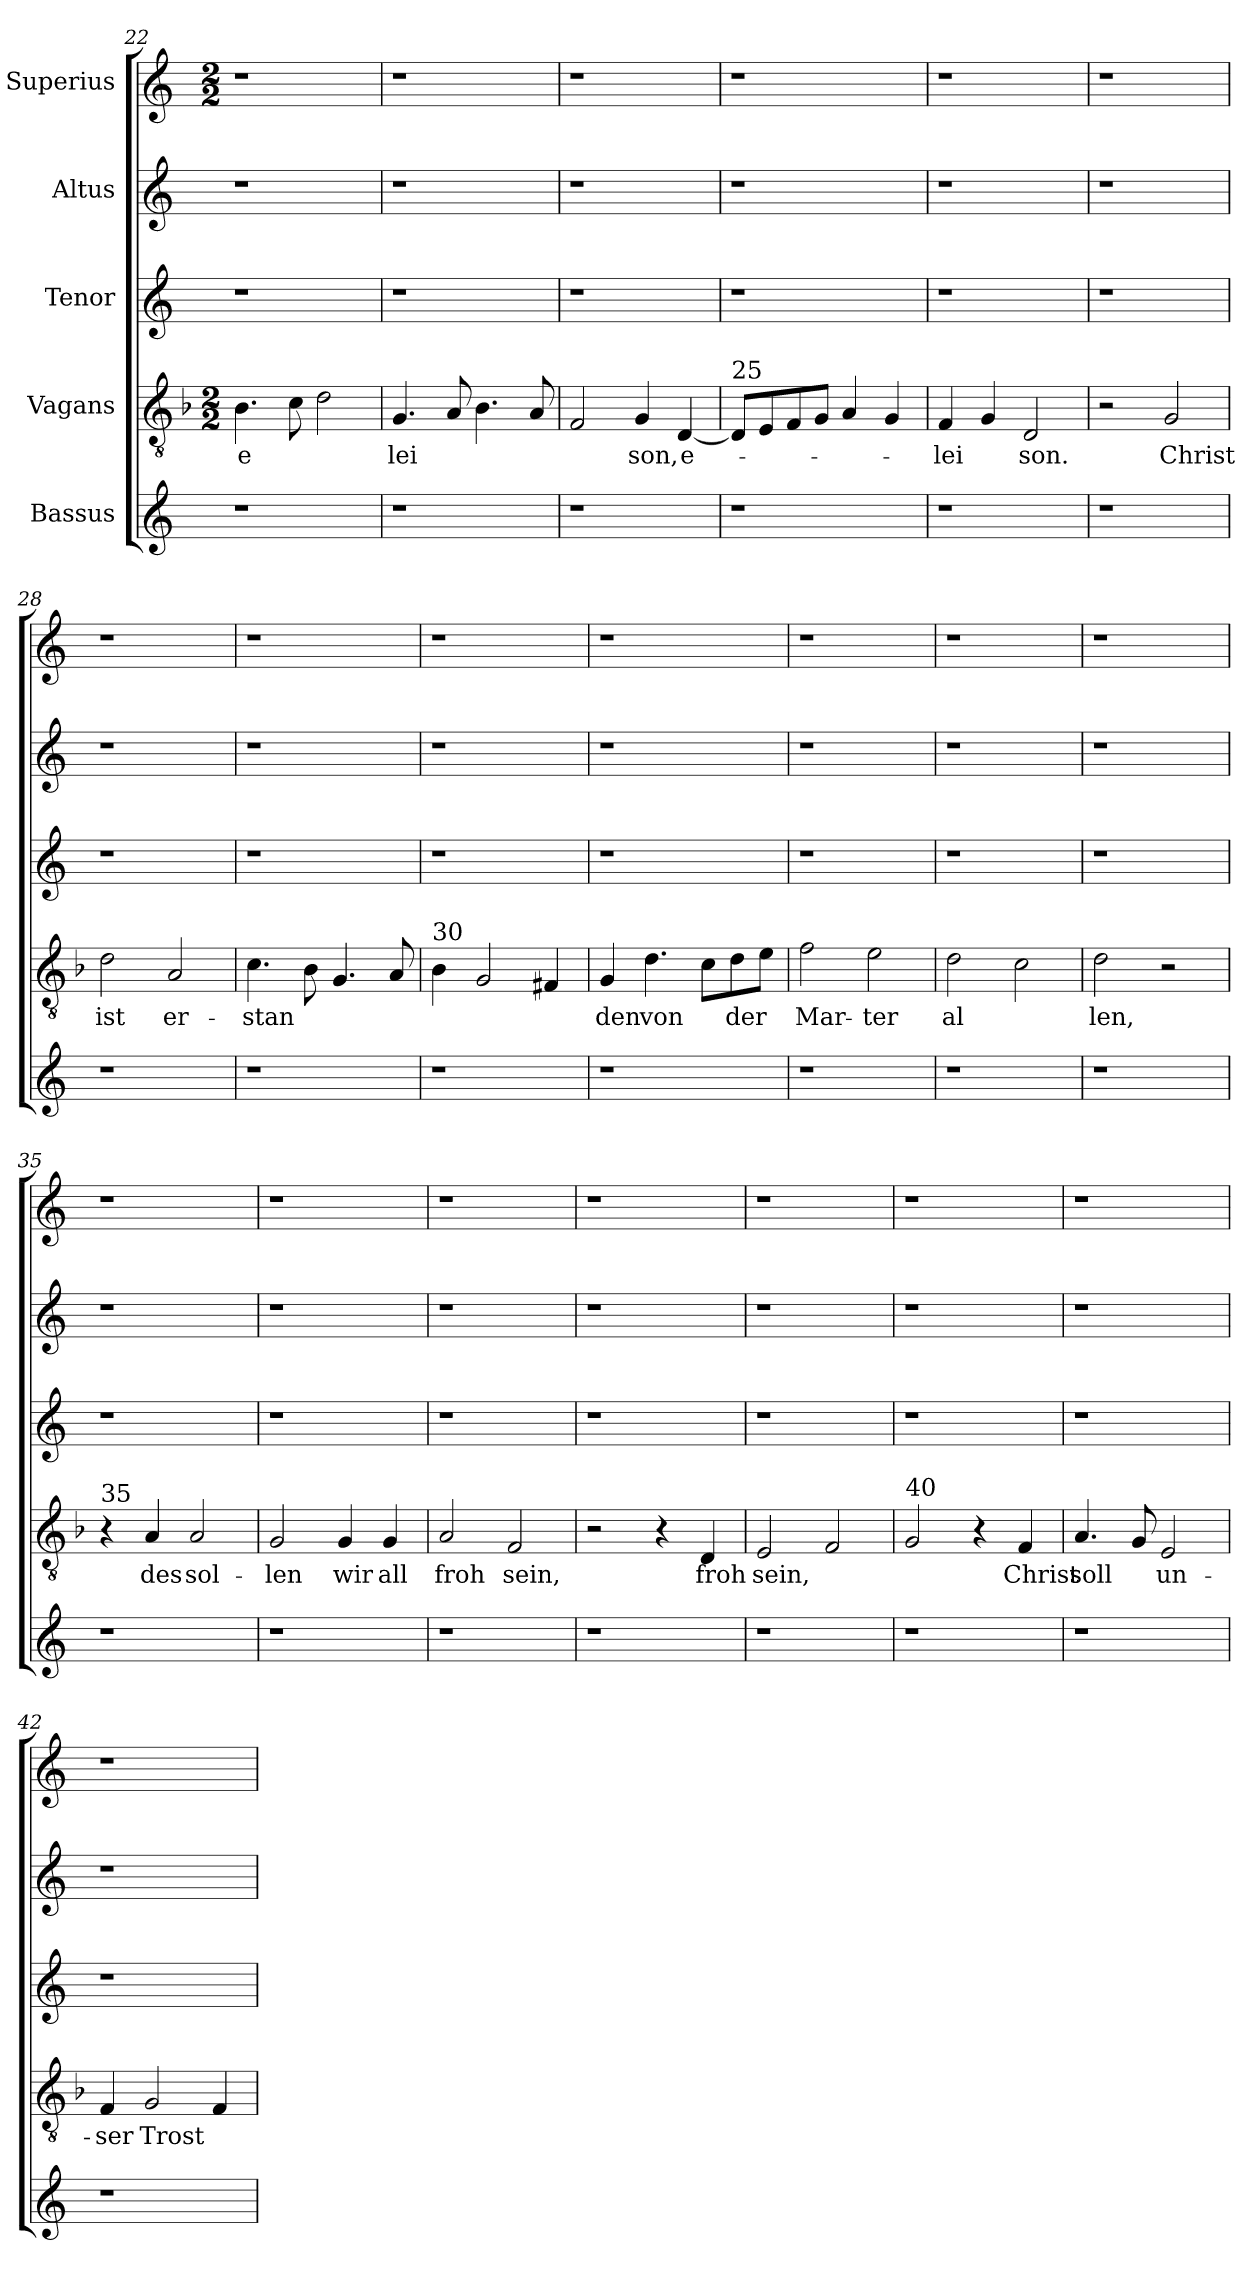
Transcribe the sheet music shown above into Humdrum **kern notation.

**kern	**kern	**text	**kern	**kern	**kern
*part5	*part4	*part4	*part3	*part2	*part1
*staff5	*staff4	*staff4	*staff3	*staff2	*staff1
*I"Bassus	*I"Vagans	*	*I"Tenor	*I"Altus	*I"Superius
*clefG2	*clefGv2	*	*clefG2	*clefG2	*clefG2
*k[]	*k[b-]	*	*k[]	*k[]	*k[]
*	*M2/2	*	*	*	*M2/2
=22	=22	=22	=22	=22	=22
!	!	!LO:LY:b	!	!	!
1r	4.B-\	e	1r	1r	1r
.	8c\	.	.	.	.
.	2d\	.	.	.	.
=23	=23	=23	=23	=23	=23
!	!	!LO:LY:b	!	!	!
1r	4.G/	lei	1r	1r	1r
.	8A/	.	.	.	.
.	4.B-\	.	.	.	.
.	8A/	.	.	.	.
=24	=24	=24	=24	=24	=24
1r	2F/	.	1r	1r	1r
!	!	!LO:LY:b	!	!	!
.	4G/	son,	.	.	.
!	!	!LO:LY:b	!	!	!
.	[4D/	e-	.	.	.
=25	=25	=25	=25	=25	=25
!	!LO:TX:a:t=25	!	!	!	!
1r	8D/L]	.	1r	1r	1r
.	8E/	.	.	.	.
.	8F/	.	.	.	.
.	8G/J	.	.	.	.
.	4A/	.	.	.	.
.	4G/	.	.	.	.
=26	=26	=26	=26	=26	=26
!	!	!LO:LY:b	!	!	!
1r	4F/	lei	1r	1r	1r
!	!	!LO:LY:b	!	!	!
.	4G/	-	.	.	.
!	!	!LO:LY:b	!	!	!
.	2D/	son.	.	.	.
!!LO:LB:g=z
=27	=27	=27	=27	=27	=27
1r	2r	.	1r	1r	1r
!	!	!LO:LY:b	!	!	!
.	2G/	Christ	.	.	.
=28	=28	=28	=28	=28	=28
!	!	!LO:LY:b	!	!	!
1r	2d\	ist	1r	1r	1r
!	!	!LO:LY:b	!	!	!
.	2A/	er-	.	.	.
=29	=29	=29	=29	=29	=29
!	!	!LO:LY:b	!	!	!
1r	4.c\	stan	1r	1r	1r
.	8B-\	.	.	.	.
.	4.G/	.	.	.	.
.	8A/	.	.	.	.
=30	=30	=30	=30	=30	=30
!	!LO:TX:a:t=30	!	!	!	!
1r	4B-\	.	1r	1r	1r
.	2G/	.	.	.	.
.	4F#X/	.	.	.	.
=31	=31	=31	=31	=31	=31
!	!	!LO:LY:b	!	!	!
1r	4G/	den	1r	1r	1r
!	!	!LO:LY:b	!	!	!
.	4.d\	von	.	.	.
.	8c\L	.	.	.	.
!	!	!LO:LY:b	!	!	!
.	8d\	der	.	.	.
.	8e\J	.	.	.	.
=32	=32	=32	=32	=32	=32
!	!	!LO:LY:b	!	!	!
1r	2f\	Mar-	1r	1r	1r
!	!	!LO:LY:b	!	!	!
.	2e\	ter	.	.	.
=33	=33	=33	=33	=33	=33
!	!	!LO:LY:b	!	!	!
1r	2d\	al	1r	1r	1r
.	2c\	.	.	.	.
!!LO:LB:g=z
=34	=34	=34	=34	=34	=34
!	!	!LO:LY:b	!	!	!
1r	2d\	len,	1r	1r	1r
.	2r	.	.	.	.
=35	=35	=35	=35	=35	=35
!	!LO:TX:a:t=35	!	!	!	!
1r	4r	.	1r	1r	1r
!	!	!LO:LY:b	!	!	!
.	4A/	des	.	.	.
!	!	!LO:LY:b	!	!	!
.	2A/	sol-	.	.	.
=36	=36	=36	=36	=36	=36
!	!	!LO:LY:b	!	!	!
1r	2G/	len	1r	1r	1r
!	!	!LO:LY:b	!	!	!
.	4G/	wir	.	.	.
!	!	!LO:LY:b	!	!	!
.	4G/	all	.	.	.
=37	=37	=37	=37	=37	=37
!	!	!LO:LY:b	!	!	!
1r	2A/	froh	1r	1r	1r
!	!	!LO:LY:b	!	!	!
.	2F/	sein,	.	.	.
=38	=38	=38	=38	=38	=38
1r	2r	.	1r	1r	1r
.	4r	.	.	.	.
!	!	!LO:LY:b	!	!	!
.	4D/	froh	.	.	.
=39	=39	=39	=39	=39	=39
!	!	!LO:LY:b	!	!	!
1r	2E/	sein,	1r	1r	1r
.	2F/	.	.	.	.
=40	=40	=40	=40	=40	=40
!	!LO:TX:a:t=40	!	!	!	!
1r	2G/	.	1r	1r	1r
.	4r	.	.	.	.
!	!	!LO:LY:b	!	!	!
.	4F/	Christ	.	.	.
!!LO:PB:g=z
=41	=41	=41	=41	=41	=41
!	!	!LO:LY:b	!	!	!
1r	4.A/	soll	1r	1r	1r
.	8G/	.	.	.	.
!	!	!LO:LY:b	!	!	!
.	2E/	un-	.	.	.
=42	=42	=42	=42	=42	=42
!	!	!LO:LY:b	!	!	!
1r	4F/	ser	1r	1r	1r
!	!	!LO:LY:b	!	!	!
.	2G/	Trost	.	.	.
.	4F/	.	.	.	.
=	=	=	=	=	=
*-	*-	*-	*-	*-	*-
